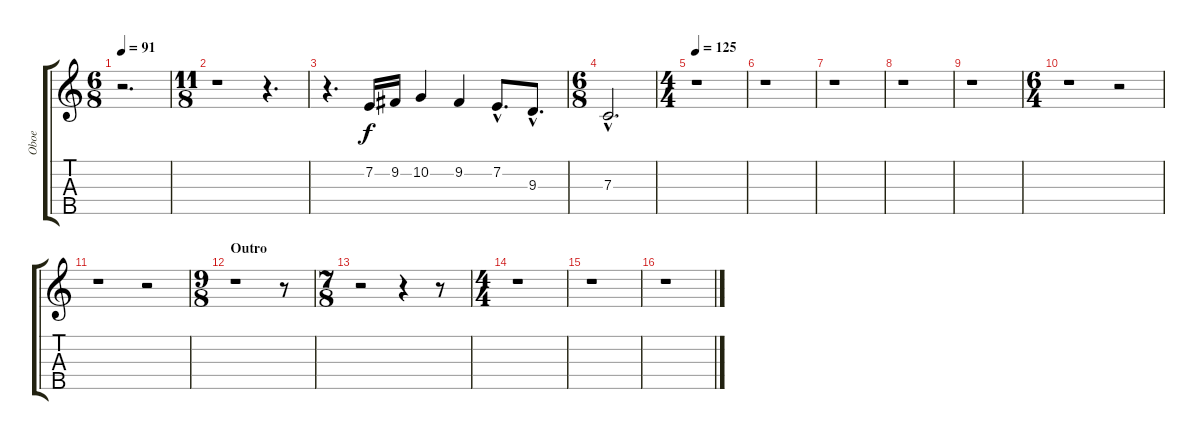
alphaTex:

\track ("Oboe" "Oboe") {instrument oboe}
\staff {score tabs}
\tuning (D4 A3 F3 C3 G2) {hide}
\ts (6 8)
\tempo 91
\clef g2
\ks c
r.2{d dy f} |
\ts (11 8)
r.1 r.4{d} |
r.4{d} 7.2.16 9.2.16 10.2.4 9.2.4 7.2{hac}.8{d} 9.3{hac}.8{d} |
\ts (6 8)
7.3{hac}.2{d} |
\ts (4 4)
\tempo 125
r.1 |
r.1 |
r.1 |
r.1 |
r.1 |
\ts (6 4)
r.1 r.2 |
r.1 r.2 |
\ts (9 8)
\section ("" "Outro")
r.1 r.8 |
\ts (7 8)
r.2 r.4 r.8 |
\ts (4 4)
r.1 |
r.1 |
r.1
